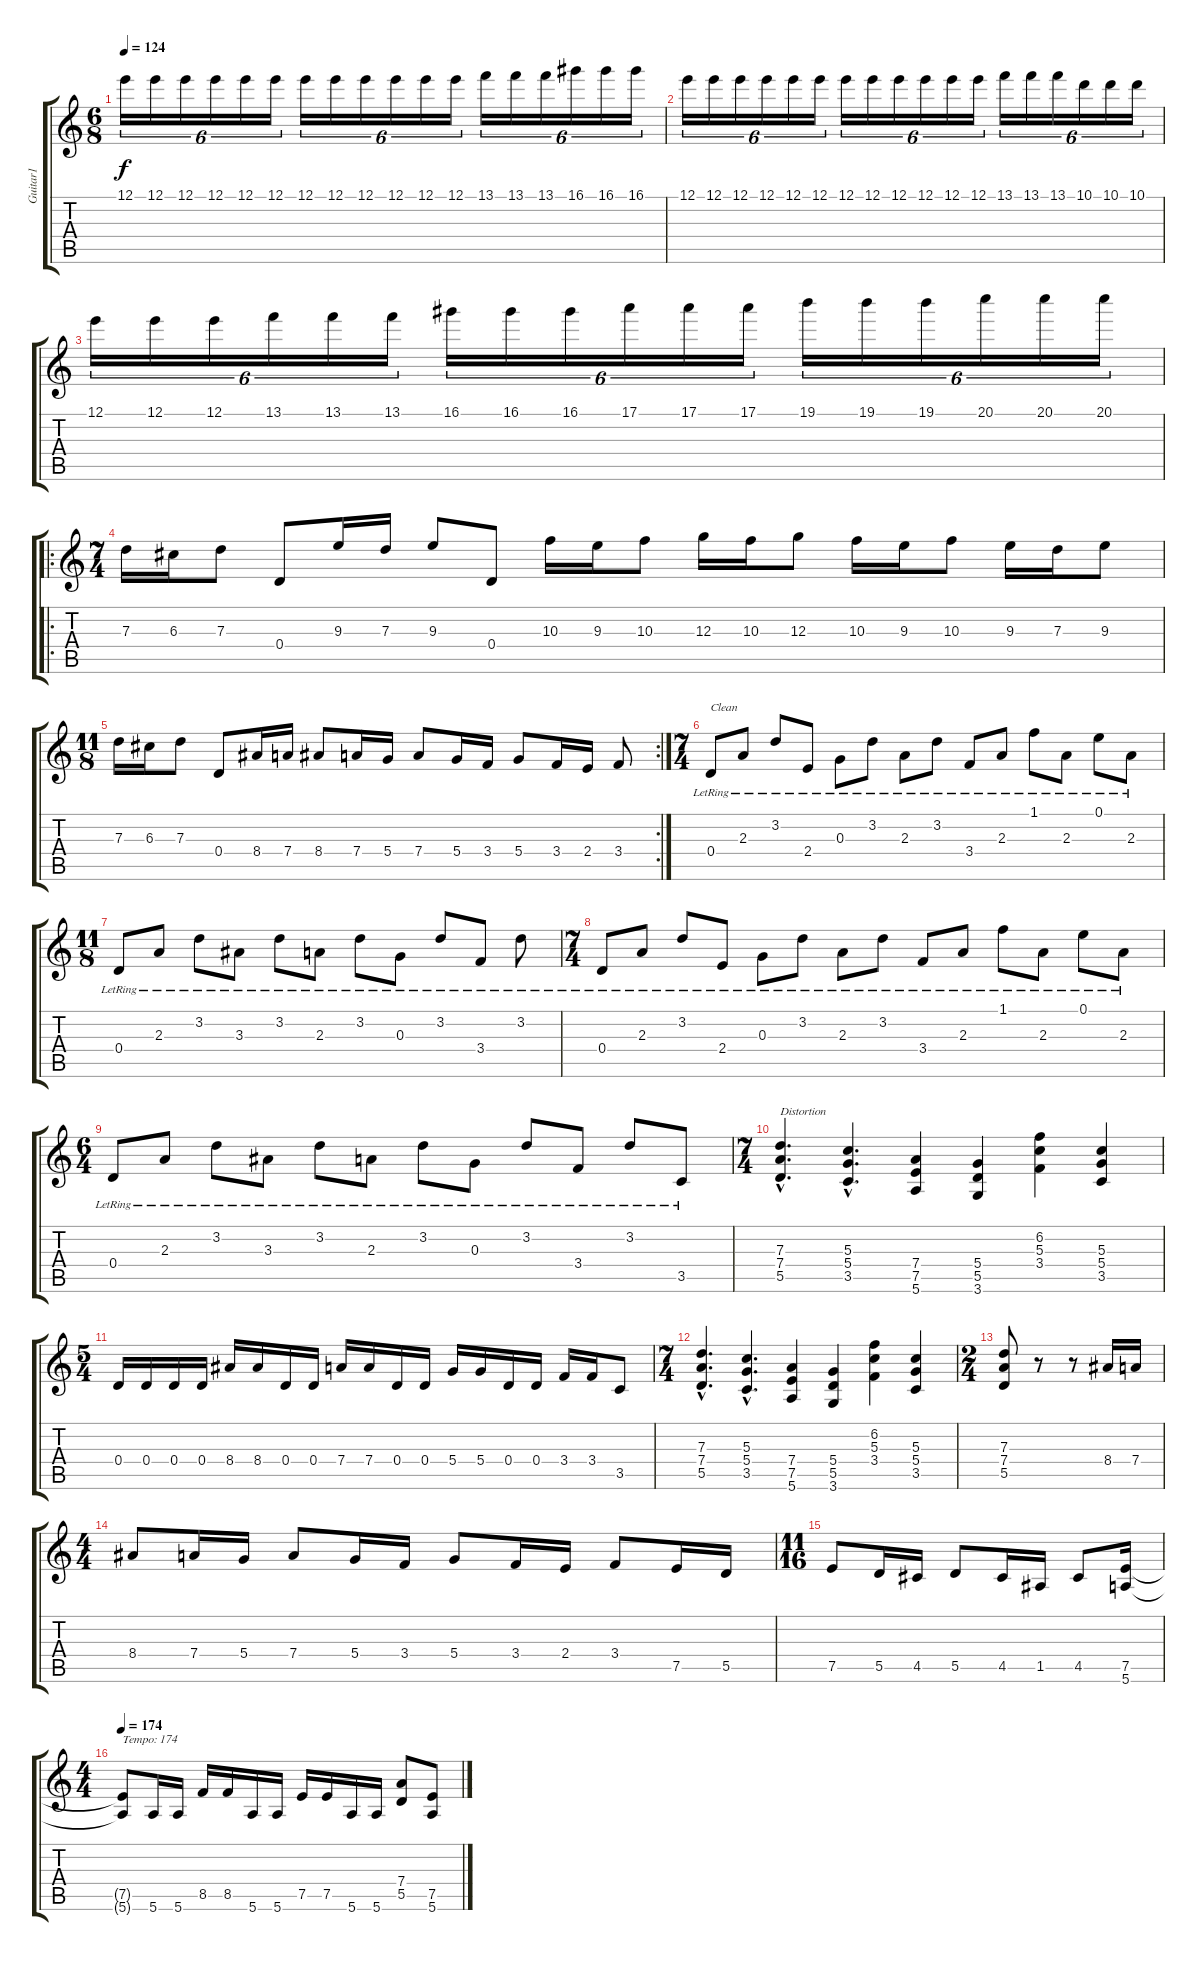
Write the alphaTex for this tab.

\track ("Guitar1" "Guitar1") {instrument distortionguitar}
\staff {score tabs}
\tuning (E4 B3 G3 D3 A2 E2) {hide}
\ts (6 8)
\tempo 124
\clef g2
\ks c
12.1.16{tu (6 4) dy f} 12.1.16{tu (6 4)} 12.1.16{tu (6 4)} 12.1.16{tu (6 4)} 12.1.16{tu (6 4)} 12.1.16{tu (6 4)} 12.1.16{tu (6 4)} 12.1.16{tu (6 4)} 12.1.16{tu (6 4)} 12.1.16{tu (6 4)} 12.1.16{tu (6 4)} 12.1.16{tu (6 4)} 13.1.16{tu (6 4)} 13.1.16{tu (6 4)} 13.1.16{tu (6 4)} 16.1.16{tu (6 4)} 16.1.16{tu (6 4)} 16.1.16{tu (6 4)} |
12.1.16{tu (6 4)} 12.1.16{tu (6 4)} 12.1.16{tu (6 4)} 12.1.16{tu (6 4)} 12.1.16{tu (6 4)} 12.1.16{tu (6 4)} 12.1.16{tu (6 4)} 12.1.16{tu (6 4)} 12.1.16{tu (6 4)} 12.1.16{tu (6 4)} 12.1.16{tu (6 4)} 12.1.16{tu (6 4)} 13.1.16{tu (6 4)} 13.1.16{tu (6 4)} 13.1.16{tu (6 4)} 10.1.16{tu (6 4)} 10.1.16{tu (6 4)} 10.1.16{tu (6 4)} |
12.1.16{tu (6 4)} 12.1.16{tu (6 4)} 12.1.16{tu (6 4)} 13.1.16{tu (6 4)} 13.1.16{tu (6 4)} 13.1.16{tu (6 4)} 16.1.16{tu (6 4)} 16.1.16{tu (6 4)} 16.1.16{tu (6 4)} 17.1.16{tu (6 4)} 17.1.16{tu (6 4)} 17.1.16{tu (6 4)} 19.1.16{tu (6 4)} 19.1.16{tu (6 4)} 19.1.16{tu (6 4)} 20.1.16{tu (6 4)} 20.1.16{tu (6 4)} 20.1.16{tu (6 4)} |
\ro
\ts (7 4)
7.3.16{txt " "} 6.3.16 7.3.8 0.4.8 9.3.16 7.3.16 9.3.8 0.4.8 10.3.16 9.3.16 10.3.8 12.3.16 10.3.16 12.3.8 10.3.16 9.3.16 10.3.8 9.3.16 7.3.16 9.3.8 |
\rc 2
\ts (11 8)
7.3.16 6.3.16 7.3.8 0.4.8 8.4.16{txt " "} 7.4.16 8.4.8 7.4.16 5.4.16 7.4.8 5.4.16 3.4.16 5.4.8 3.4.16 2.4.16 3.4.8 |
\ts (7 4)
0.4{lr}.8{txt "Clean" instrument electricguitarclean} 2.3{lr}.8 3.2{lr}.8 2.4{lr}.8 0.3{lr}.8 3.2{lr}.8 2.3{lr}.8 3.2{lr}.8 3.4{lr}.8 2.3{lr}.8 1.1{lr}.8 2.3{lr}.8 0.1{lr}.8 2.3{lr}.8 |
\ts (11 8)
0.4{lr}.8 2.3{lr}.8 3.2{lr}.8 3.3{lr}.8 3.2{lr}.8 2.3{lr}.8 3.2{lr}.8 0.3{lr}.8 3.2{lr}.8 3.4{lr}.8 3.2{lr}.8 |
\ts (7 4)
0.4{lr}.8 2.3{lr}.8 3.2{lr}.8 2.4{lr}.8 0.3{lr}.8 3.2{lr}.8 2.3{lr}.8 3.2{lr}.8 3.4{lr}.8 2.3{lr}.8 1.1{lr}.8 2.3{lr}.8 0.1{lr}.8 2.3{lr}.8 |
\ts (6 4)
0.4{lr}.8 2.3{lr}.8 3.2{lr}.8 3.3{lr}.8 3.2{lr}.8 2.3{lr}.8 3.2{lr}.8 0.3{lr}.8 3.2{lr}.8 3.4{lr}.8 3.2{lr}.8 3.5{lr}.8 |
\ts (7 4)
(7.3{hac} 7.4{hac} 5.5{hac}).4{d txt "Distortion" instrument distortionguitar} (5.3{hac} 5.4{hac} 3.5{hac}).4{d} (7.4 7.5 5.6).4 (5.4 5.5 3.6).4 (6.2 5.3 3.4).4 (5.3 5.4 3.5).4 |
\ts (5 4)
0.4.16 0.4.16 0.4.16 0.4.16 8.4.16 8.4.16 0.4.16 0.4.16 7.4.16 7.4.16 0.4.16 0.4.16 5.4.16 5.4.16 0.4.16 0.4.16 3.4.16 3.4.16 3.5.8 |
\ts (7 4)
(7.3{hac} 7.4{hac} 5.5{hac}).4{d txt " "} (5.3{hac} 5.4{hac} 3.5{hac}).4{d} (7.4 7.5 5.6).4 (5.4 5.5 3.6).4 (6.2 5.3 3.4).4 (5.3 5.4 3.5).4 |
\ts (2 4)
(7.3 7.4 5.5).8 r.8 r.8 8.4.16 7.4.16 |
\ts (4 4)
8.4.8 7.4.16 5.4.16 7.4.8 5.4.16 3.4.16 5.4.8 3.4.16 2.4.16 3.4.8 7.5.16 5.5.16 |
\ts (11 16)
7.5.8 5.5.16 4.5.16 5.5.8 4.5.16 1.5.16 4.5.8 (7.5 5.6).16 |
\ts (4 4)
\tempo 174
(7.5{t} 5.6{t}).8{txt "Tempo: 174"} 5.6.16 5.6.16 8.5.16 8.5.16 5.6.16 5.6.16 7.5.16 7.5.16 5.6.16 5.6.16 (7.4 5.5).8 (7.5 5.6).8
